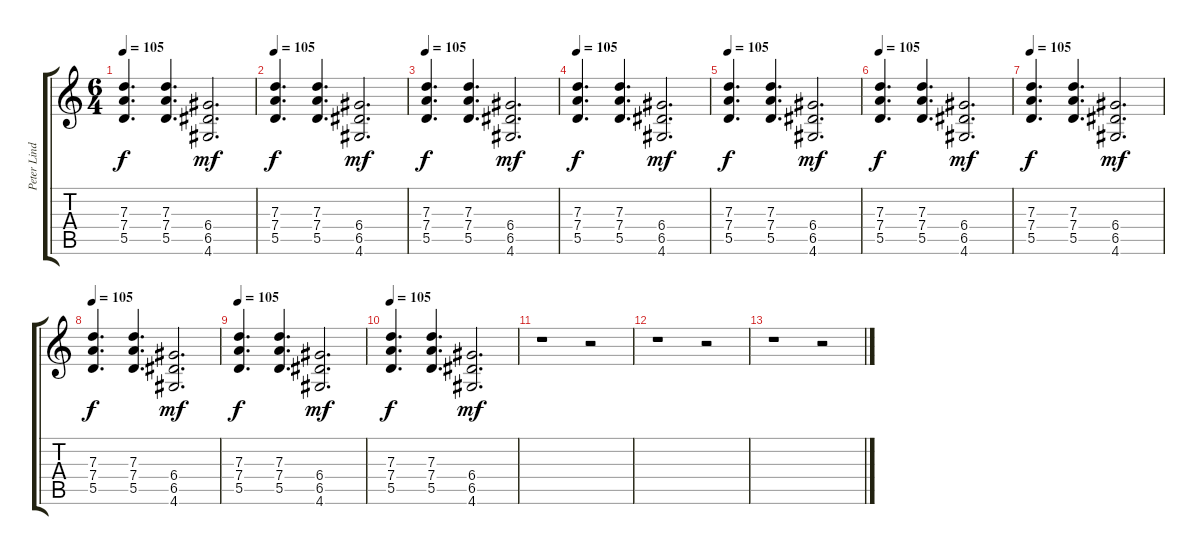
\track ("Peter Lindgren" "Peter Lind") {instrument distortionguitar}
\staff {score tabs}
\tuning (E4 B3 G3 D3 A2 E2) {hide}
\ts (6 4)
\tempo 105
\clef g2
\ks c
(7.3 7.4 5.5).4{d dy f volume 15} (7.3 7.4 5.5).4{d} (6.4 6.5 4.6).2{d dy mf} |
\tempo 105
(7.3 7.4 5.5).4{d dy f volume 15} (7.3 7.4 5.5).4{d} (6.4 6.5 4.6).2{d dy mf} |
\tempo 105
(7.3 7.4 5.5).4{d dy f volume 15} (7.3 7.4 5.5).4{d} (6.4 6.5 4.6).2{d dy mf} |
\tempo 105
(7.3 7.4 5.5).4{d dy f volume 15} (7.3 7.4 5.5).4{d} (6.4 6.5 4.6).2{d dy mf} |
\tempo 105
(7.3 7.4 5.5).4{d dy f volume 15} (7.3 7.4 5.5).4{d} (6.4 6.5 4.6).2{d dy mf} |
\tempo 105
(7.3 7.4 5.5).4{d dy f volume 15} (7.3 7.4 5.5).4{d} (6.4 6.5 4.6).2{d dy mf} |
\tempo 105
(7.3 7.4 5.5).4{d dy f volume 15} (7.3 7.4 5.5).4{d} (6.4 6.5 4.6).2{d dy mf} |
\tempo 105
(7.3 7.4 5.5).4{d dy f volume 15} (7.3 7.4 5.5).4{d} (6.4 6.5 4.6).2{d dy mf} |
\tempo 105
(7.3 7.4 5.5).4{d dy f volume 15} (7.3 7.4 5.5).4{d} (6.4 6.5 4.6).2{d dy mf} |
\tempo 105
(7.3 7.4 5.5).4{d dy f volume 15} (7.3 7.4 5.5).4{d} (6.4 6.5 4.6).2{d dy mf volume 0} |
r.1 r.2 |
r.1 r.2 |
r.1 r.2
